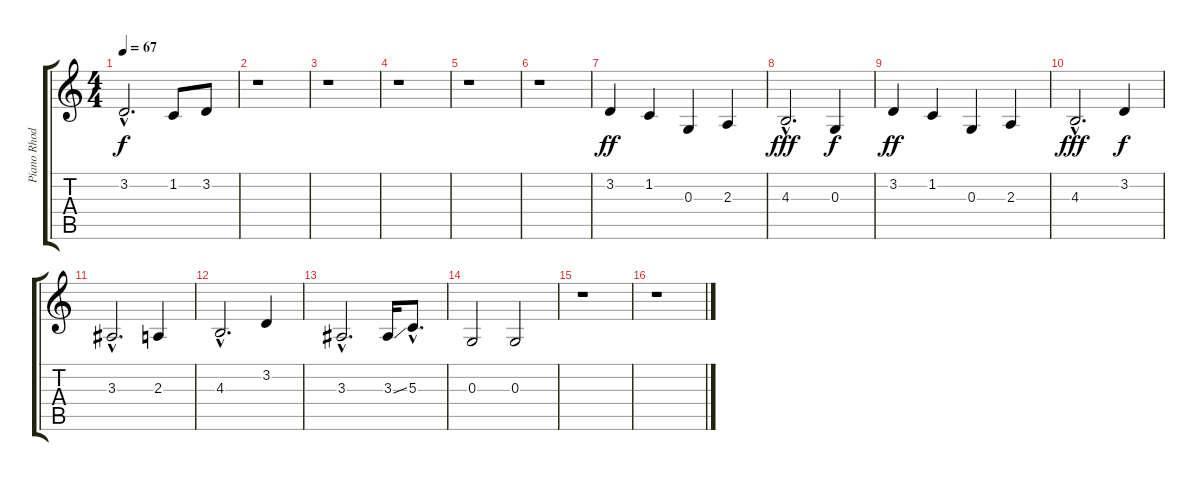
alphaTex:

\track ("Piano Rhodes" "Piano Rhod") {instrument electricpiano1}
\staff {score tabs}
\tuning (E4 B3 G3 D3 A2 E2) {hide}
\ts (4 4)
\tempo 67
\clef g2
\ks c
3.2{hac}.2{d dy f} 1.2.8 3.2.8 |
r.1 |
r.1 |
r.1 |
r.1 |
r.1 |
3.2.4{dy ff} 1.2.4 0.3.4 2.3.4 |
4.3{hac}.2{d dy fff} 0.3.4{dy f} |
3.2.4{dy ff} 1.2.4 0.3.4 2.3.4 |
4.3{hac}.2{d dy fff} 3.2.4{dy f} |
3.3{hac}.2{d} 2.3.4 |
4.3{hac}.2{d} 3.2.4 |
3.3{hac}.2{d} 3.3{ss}.16 5.3{hac}.8{d} |
0.3.2 0.3.2 |
r.1 |
r.1
